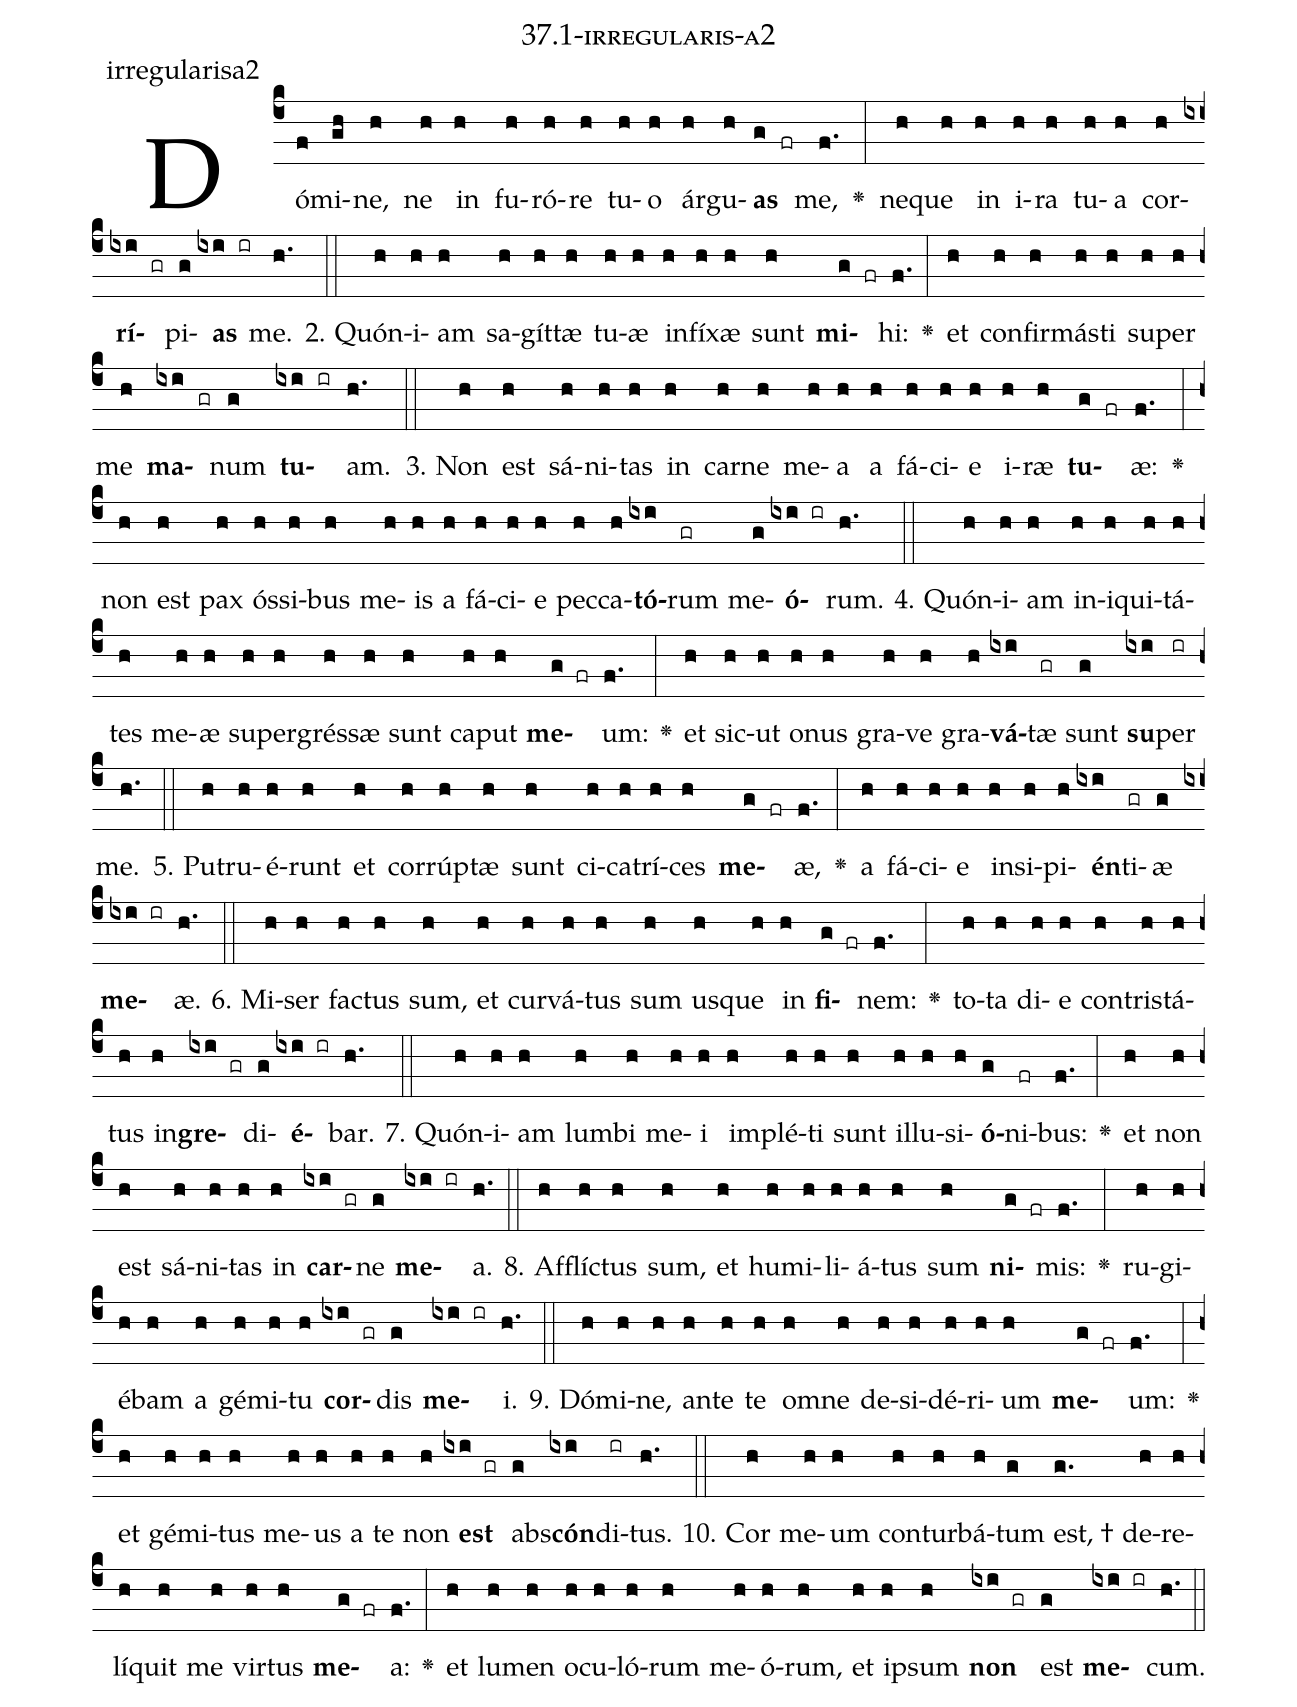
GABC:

name: 37.1-irregularis-a2;
annotation: irregularisa2;
%%
(c4)Dó(f)mi(gh)ne,(h) ne(h) in(h) fu(h)ró(h)re(h) tu(h)o(h) ár(h)gu(h)<b>as</b>(g fr) me,(f.) <v>\greheightstar</v>(:) ne(h)que(h) in(h) i(h)ra(h) tu(h)a(h) cor(h)<b>rí</b>(ixi gr)pi(g)<b>as</b>(ixi ir) me.(h.) (::)
2. Quón(h)i(h)am(h) sa(h)gít(h)tæ(h) tu(h)æ(h) in(h)fí(h)xæ(h) sunt(h) <b>mi</b>(g fr)hi:(f.) <v>\greheightstar</v>(:) et(h) con(h)fir(h)más(h)ti(h) su(h)per(h) me(h) <b>ma</b>(ixi gr)num(g) <b>tu</b>(ixi ir)am.(h.) (::)
3. Non(h) est(h) sá(h)ni(h)tas(h) in(h) car(h)ne(h) me(h)a(h) a(h) fá(h)ci(h)e(h) i(h)ræ(h) <b>tu</b>(g fr)æ:(f.) <v>\greheightstar</v>(:) non(h) est(h) pax(h) ós(h)si(h)bus(h) me(h)is(h) a(h) fá(h)ci(h)e(h) pec(h)ca(h)<b>tó</b>(ixi)rum(gr) me(g)<b>ó</b>(ixi ir)rum.(h.) (::)
4. Quón(h)i(h)am(h) in(h)i(h)qui(h)tá(h)tes(h) me(h)æ(h) su(h)per(h)grés(h)sæ(h) sunt(h) ca(h)put(h) <b>me</b>(g fr)um:(f.) <v>\greheightstar</v>(:) et(h) sic(h)ut(h) o(h)nus(h) gra(h)ve(h) gra(h)<b>vá</b>(ixi)tæ(gr) sunt(g) <b>su</b>(ixi)per(ir) me.(h.) (::)
5. Pu(h)tru(h)é(h)runt(h) et(h) cor(h)rúp(h)tæ(h) sunt(h) ci(h)ca(h)trí(h)ces(h) <b>me</b>(g fr)æ,(f.) <v>\greheightstar</v>(:) a(h) fá(h)ci(h)e(h) in(h)si(h)pi(h)<b>én</b>(ixi)ti(gr)æ(g) <b>me</b>(ixi ir)æ.(h.) (::)
6. Mi(h)ser(h) fac(h)tus(h) sum,(h) et(h) cur(h)vá(h)tus(h) sum(h) us(h)que(h) in(h) <b>fi</b>(g fr)nem:(f.) <v>\greheightstar</v>(:) to(h)ta(h) di(h)e(h) con(h)tris(h)tá(h)tus(h) in(h)<b>gre</b>(ixi gr)di(g)<b>é</b>(ixi ir)bar.(h.) (::)
7. Quón(h)i(h)am(h) lum(h)bi(h) me(h)i(h) im(h)plé(h)ti(h) sunt(h) il(h)lu(h)si(h)<b>ó</b>(g)ni(fr)bus:(f.) <v>\greheightstar</v>(:) et(h) non(h) est(h) sá(h)ni(h)tas(h) in(h) <b>car</b>(ixi gr)ne(g) <b>me</b>(ixi ir)a.(h.) (::)
8. Af(h)flíc(h)tus(h) sum,(h) et(h) hu(h)mi(h)li(h)á(h)tus(h) sum(h) <b>ni</b>(g fr)mis:(f.) <v>\greheightstar</v>(:) ru(h)gi(h)é(h)bam(h) a(h) gé(h)mi(h)tu(h) <b>cor</b>(ixi gr)dis(g) <b>me</b>(ixi ir)i.(h.) (::)
9. Dó(h)mi(h)ne,(h) an(h)te(h) te(h) om(h)ne(h) de(h)si(h)dé(h)ri(h)um(h) <b>me</b>(g fr)um:(f.) <v>\greheightstar</v>(:) et(h) gé(h)mi(h)tus(h) me(h)us(h) a(h) te(h) non(h) <b>est</b>(ixi gr) abs(g)<b>cón</b>(ixi)di(ir)tus.(h.) (::)
10. Cor(h) me(h)um(h) con(h)tur(h)bá(h)tum(g) est, †(g.) de(h)re(h)lí(h)quit(h) me(h) vir(h)tus(h) <b>me</b>(g fr)a:(f.) <v>\greheightstar</v>(:) et(h) lu(h)men(h) o(h)cu(h)ló(h)rum(h) me(h)ó(h)rum,(h) et(h) ip(h)sum(h) <b>non</b>(ixi gr) est(g) <b>me</b>(ixi ir)cum.(h.) (::)
